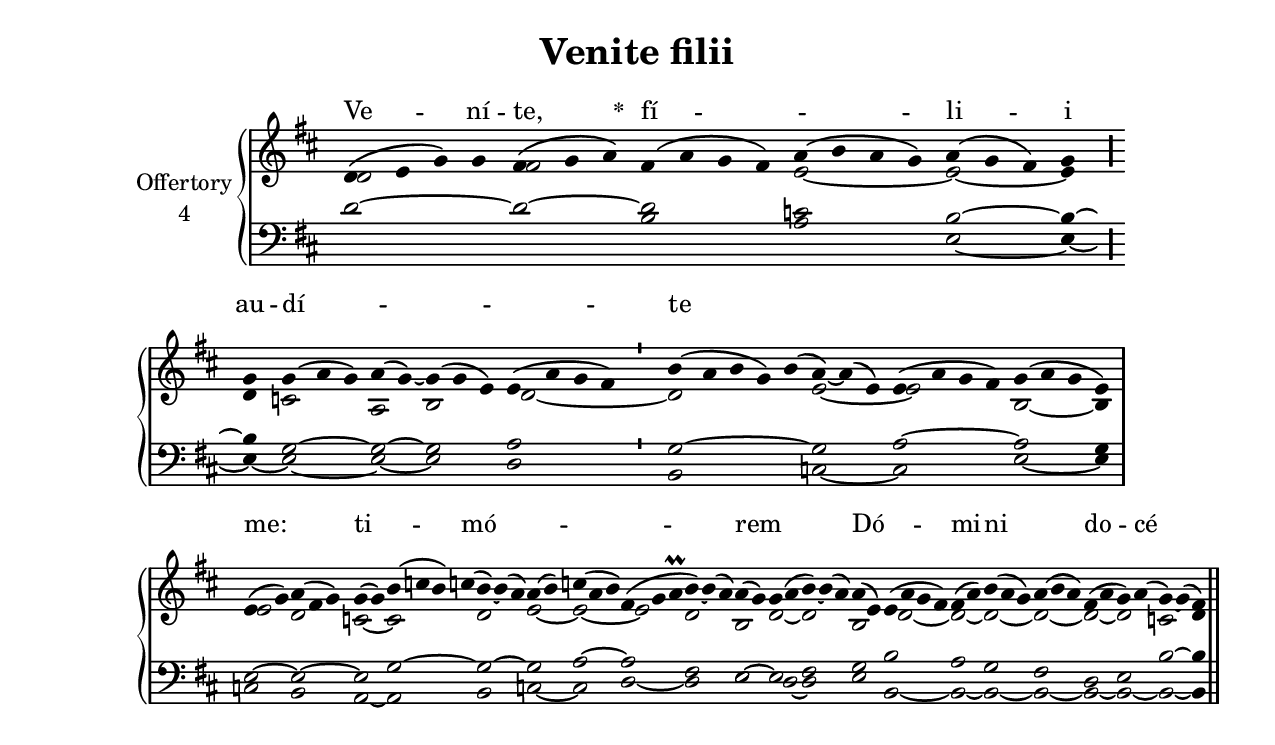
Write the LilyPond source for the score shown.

\version "2.18"
\include "gregorian.ly"
\include "noh2.ily"


%Page reference: page iii.465
%(volume.page)

global = {
 \key fis \phrygian
 \cadenzaOn 
}

\header {
  title = \markup \center-column {"Venite filii" \vspace #1 }
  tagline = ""
  composer = ""
}

\paper {
 #(include-special-characters)
  oddHeaderMarkup = \markup \fill-line {
    \line {}
    \center-column {
      \on-the-fly #first-page     " "
      \on-the-fly #not-first-page "Venite filii"
    }
    \line { \on-the-fly #print-page-number-check-first \fromproperty #'page:page-number-string }
  }
  evenHeaderMarkup = \markup \fill-line {
    \line { \on-the-fly #print-page-number-check-first \fromproperty #'page:page-number-string }
    \center-column { "Venite filii" }
    \line {}
  }
}

chantText = \lyricmode {
Ve -- ní -- te, 
\set stanza = " * " fí -- _ li -- i 
au -- dí -- _ _ te _ _ _ me: _ 
ti -- _ mó -- _ _ _ rem _ Dó -- _ mi -- ni _ do -- cé -- bo _ _ vos. _ _ }

chantMusic = {
\tieDown   d'4 ( e'4 g'4) g'4 fis'4 ( g'4 a'4)  fis'4 ( a'4 g'4 fis'4) a'4 ( b'4 a'4 g'4) a'4 ( g'4 fis'4) g'4 \divisioMaior
 g'4 g'4 ( a'4 g'4) a'4 ( g'4) ~ g'4 ( g'4 e'4) e'4 ( a'4 g'4 fis'4) \divisioMinima
 b'4 ( a'4 b'4 g'4) b'4 ( a'4) ~ a'4 ( e'4) e'4 ( a'4 g'4 fis'4) g'4 ( a'4 g'4 e'4) \divisioMaxima
 e'4 ( g'4) a'4 ( fis'4 g'4) g'4 ( g'4)  b'4 ( c''4 b'4) c''4 ( b'4) ~ b'4 ( a'4) a'4 ( b'4) c''4 ( a'4 b'4) fis'4 ( g'4 a'\prall b'4) ~ b'4 ( a'4) a'4 ( g'4) g'4 ( a'4 b'4) ~ b'4 ( a'4)  a'4 ( e'4) e'4 ( a'4 g'4 fis'4) fis'4 ( a'4) b'4 ( a'4 g'4) a'4 ( b'4 a'4) fis'4 ( a'4 g'4) a'4 ( g'4) ~ g'4 ( fis'4) \finalis

}

altoMusic = {
d'2*4/2 fis'2*3/2 r2*4/2 e'2*4/2 ~ e'2*3/2 ~ e'4 \divisioMaior
d'4 c'2*3/2 a2 b2*3/2 d'2*4/2 ~ \divisioMinima
d'2*5/2 e'2*3/2 ~ e'2*4/2 b2*3/2 ~ b4 \divisioMaxima
e'2 d'2*3/2 c'2 ~ c'2*4/2 d'2*3/2 e'2 ~ e'2*3/2 ~ e'2*3/2 d'2*3/2 b2 d'2 ~ d'2*3/2 b2 d'2*4/2 ~ d'2 ~ d'2*3/2 ~ d'2*3/2 ~ d'2 ~ d'2 c'2 d'4 \finalis
}

tenorMusic = {
d'2*4/2 ~ d'2*3/2 ~ d'2*4/2 c'2*4/2 b2*3/2 ~ b4 ~ \divisioMaior
b4 g2*3/2 ~ g2 ~ g2*3/2 a2*4/2 \divisioMinima
g2*5/2 ~ g2*3/2 a2*4/2 ~ a2*3/2 g4 \divisioMaxima
e2 ~ e2*3/2 ~ e2 g2*4/2 ~ g2*3/2 ~ g2 a2*3/2 ~ a2*3/2 fis2*3/2 e2 ~ e2 fis2*3/2 g2 b2*4/2 a2 g2*3/2 fis2*3/2 d2 e2 b2 ~ b4 \finalis
}

bassMusic = {
r2*7/2 b2*4/2 a2*4/2 e2*3/2 ~ e4 ~ \divisioMaior
e4 ~ e2*3/2 ~ e2 ~ e2*3/2 d2*4/2 \divisioMinima
b,2*5/2 c2*3/2 ~ c2*4/2 e2*3/2 ~ e4 \divisioMaxima
c2 b,2*3/2 a,2 ~ a,2*4/2 b,2*3/2 c2 ~ c2*3/2 d2*3/2 ~ d2*3/2 e2 d2 ~ d2*3/2 e2 b,2*4/2 ~ b,2 ~ b,2*3/2 ~ b,2*3/2 ~ b,2 ~ b,2 ~ b,2 ~ b,4 \finalis
}

voiceLines = {
\voiceLineStyle


}

\score{
  <<
    \new GrandStaff <<
      \set GrandStaff.autoBeaming = ##f
      \set GrandStaff.instrumentName = \markup \center-column {
        "Offertory"
        "4"
      }
      \new Staff = up <<
        \new Voice = "chant" {
          \voiceOne \global \chantMusic
        }
        \new Voice {
          \voiceTwo \global \altoMusic
        }
      >>

      \new Staff = down <<
        \clef bass
        \new Voice {
          \voiceOne \global \tenorMusic
        }
        \new Voice {
          \voiceTwo \global \bassMusic
        }
	\new Voice {
        \voiceThree \global \voiceLines
        }
      >>
    >>
    \new Lyrics \lyricsto chant {
      \chantText
    }
  >>
  \layout{
  }
  \midi{
    \tempo 4 = 125
  }
}
